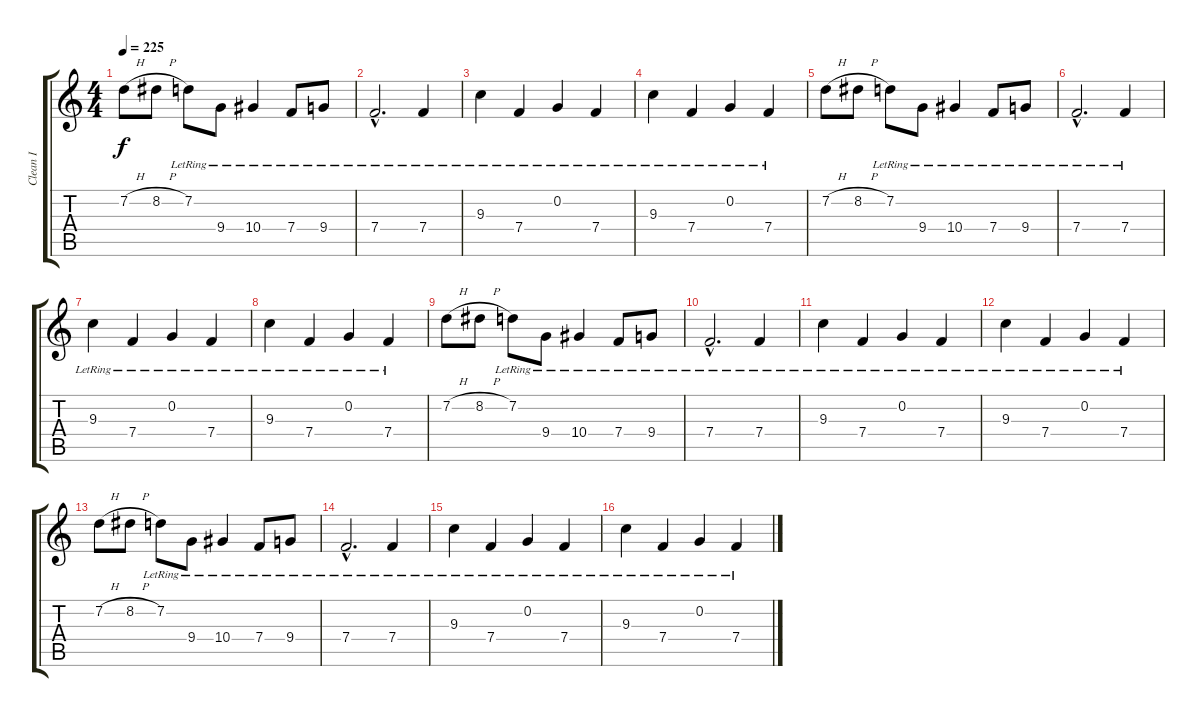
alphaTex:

\track ("Clean I" "Clean I") {instrument electricguitarjazz}
\staff {score tabs}
\tuning (C4 G3 Eb3 Bb2 F2 C2) {hide}
\ts (4 4)
\tempo 225
\clef g2
\ks c
7.2{h}.8{dy f instrument electricguitarjazz} 8.2{h}.8 7.2{lr}.8 9.4{lr}.8 10.4{lr}.4 7.4{lr}.8 9.4{lr}.8 |
7.4{hac lr}.2{d} 7.4{lr}.4 |
9.3{lr}.4 7.4{lr}.4 0.2{lr}.4 7.4{lr}.4 |
9.3{lr}.4 7.4{lr}.4 0.2{lr}.4 7.4{lr}.4 |
7.2{h}.8 8.2{h}.8 7.2{lr}.8 9.4{lr}.8 10.4{lr}.4 7.4{lr}.8 9.4{lr}.8 |
7.4{hac lr}.2{d} 7.4{lr}.4 |
9.3{lr}.4 7.4{lr}.4 0.2{lr}.4 7.4{lr}.4 |
9.3{lr}.4 7.4{lr}.4 0.2{lr}.4 7.4{lr}.4 |
7.2{h}.8 8.2{h}.8 7.2{lr}.8 9.4{lr}.8 10.4{lr}.4 7.4{lr}.8 9.4{lr}.8 |
7.4{hac lr}.2{d} 7.4{lr}.4 |
9.3{lr}.4 7.4{lr}.4 0.2{lr}.4 7.4{lr}.4 |
9.3{lr}.4 7.4{lr}.4 0.2{lr}.4 7.4{lr}.4 |
7.2{h}.8 8.2{h}.8 7.2{lr}.8 9.4{lr}.8 10.4{lr}.4 7.4{lr}.8 9.4{lr}.8 |
7.4{hac lr}.2{d} 7.4{lr}.4 |
9.3{lr}.4 7.4{lr}.4 0.2{lr}.4 7.4{lr}.4 |
9.3{lr}.4 7.4{lr}.4 0.2{lr}.4 7.4{lr}.4
